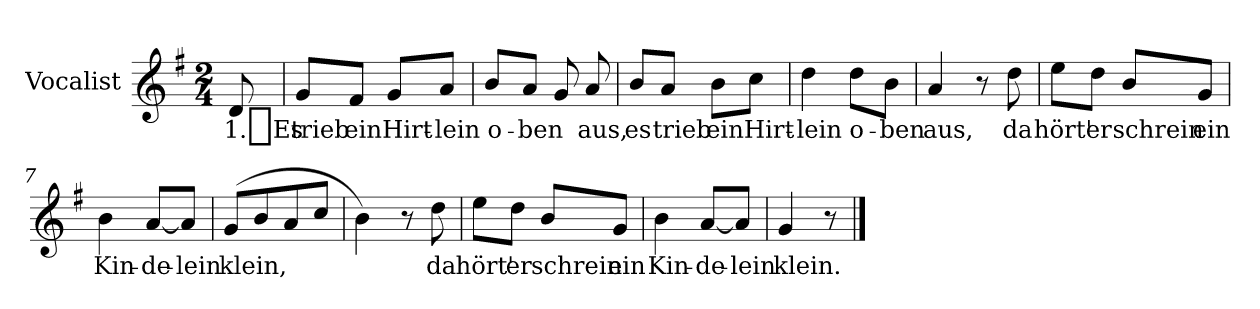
**kern	**text
*part1	*part1
*staff1	*staff1
*I"Vocalist	*
*k[f#]	*
*G:	*
*M2/4	*
=	=
8d	1._Es
=1	=1
8gL	trieb
8f#J	ein
8gL	Hirt-
8aJ	-lein
=2	=2
8bL	o-
8aJ	-ben
8g	.
8a	aus,
=3	=3
8bL	es
8aJ	trieb
8bL	ein
8ccJ	Hirt-
=4	=4
4dd	-lein
8ddL	o-
8bJ	-ben
=5	=5
4a	aus,
8r	.
8dd	da
=6	=6
8eeL	hört'
8ddJ	er
8bL	schrein
8gJ	ein
=7	=7
4b	Kin-
[8aL	-de-
8aJ]	-lein
=8	=8
(8gL	klein,
8b	.
8a	.
8ccJ	.
=9	=9
4b)	.
8r	.
8dd	da
=10	=10
8eeL	hört'
8ddJ	er
8bL	schrein
8gJ	ein
=11	=11
4b	Kin-
[8aL	-de-
8aJ]	-lein
=12	=12
4g	klein.
8r	.
==	==
*-	*-
